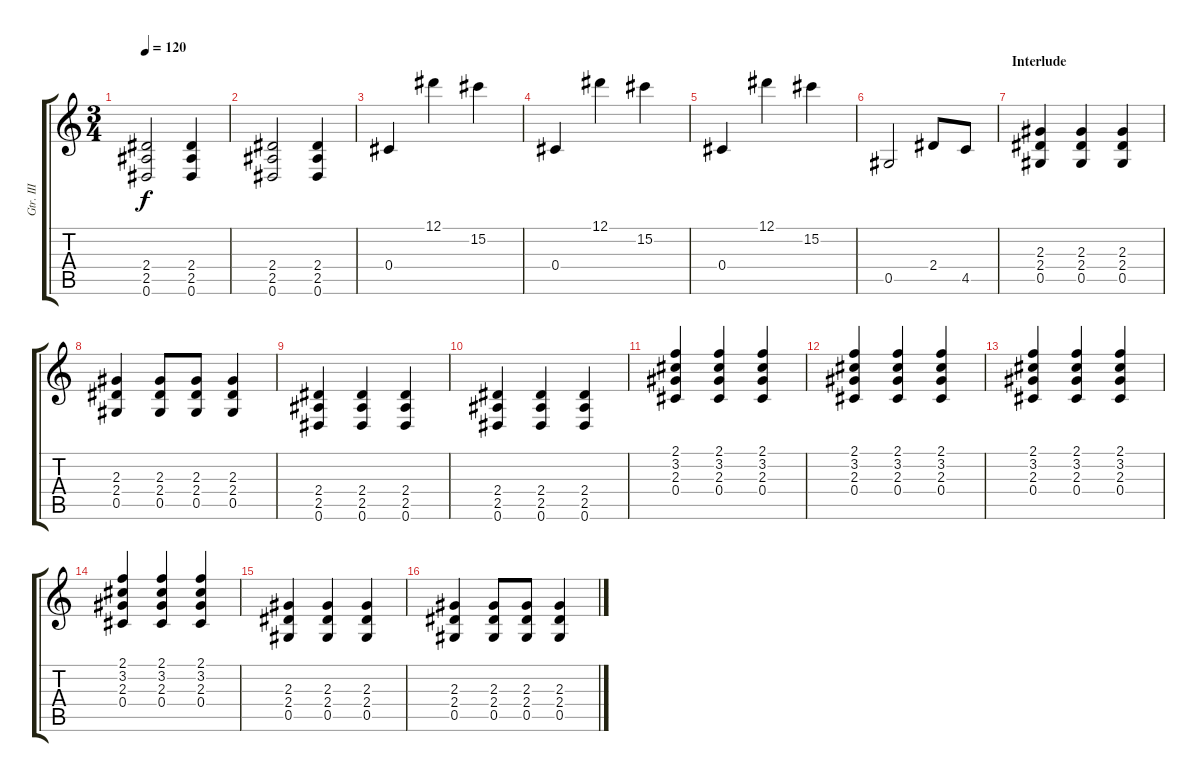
\track ("Gtr. III" "Gtr. III") {instrument acousticguitarsteel}
\staff {score tabs}
\tuning (Eb4 Bb3 Gb3 Db3 Ab2 Eb2) {hide}
\ts (3 4)
\tempo 120
\clef g2
\ks c
(2.4 2.5 0.6).2{dy f} (2.4 2.5 0.6).4 |
(2.4 2.5 0.6).2 (2.4 2.5 0.6).4 |
0.4.4 12.1.4 15.2.4 |
0.4.4 12.1.4 15.2.4 |
0.4.4 12.1.4 15.2.4 |
0.5.2 2.4.8 4.5.8 |
\section ("" "Interlude")
(2.3 2.4 0.5).4 (2.3 2.4 0.5).4 (2.3 2.4 0.5).4 |
(2.3 2.4 0.5).4 (2.3 2.4 0.5).8 (2.3 2.4 0.5).8 (2.3 2.4 0.5).4 |
(2.4 2.5 0.6).4 (2.4 2.5 0.6).4 (2.4 2.5 0.6).4 |
(2.4 2.5 0.6).4 (2.4 2.5 0.6).4 (2.4 2.5 0.6).4 |
(2.1 3.2 2.3 0.4).4 (2.1 3.2 2.3 0.4).4 (2.1 3.2 2.3 0.4).4 |
(2.1 3.2 2.3 0.4).4 (2.1 3.2 2.3 0.4).4 (2.1 3.2 2.3 0.4).4 |
(2.1 3.2 2.3 0.4).4 (2.1 3.2 2.3 0.4).4 (2.1 3.2 2.3 0.4).4 |
(2.1 3.2 2.3 0.4).4 (2.1 3.2 2.3 0.4).4 (2.1 3.2 2.3 0.4).4 |
(2.3 2.4 0.5).4 (2.3 2.4 0.5).4 (2.3 2.4 0.5).4 |
(2.3 2.4 0.5).4 (2.3 2.4 0.5).8 (2.3 2.4 0.5).8 (2.3 2.4 0.5).4
